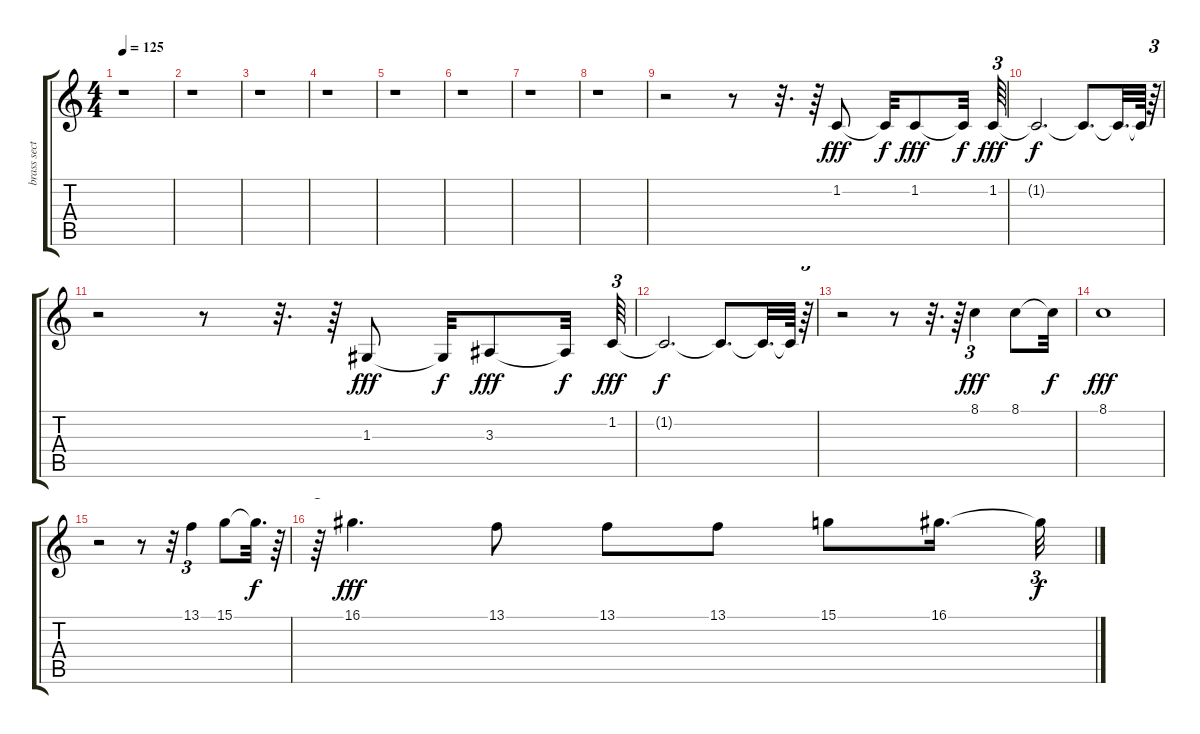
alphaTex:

\track ("brass section" "brass sect") {instrument trumpet}
\staff {score tabs}
\tuning (E4 B3 G3 D3 A2 E2) {hide}
\ts (4 4)
\tempo 125
\clef g2
\ks c
r.1{dy f} |
r.1 |
r.1 |
r.1 |
r.1 |
r.1 |
r.1 |
r.1 |
r.2 r.8 r.32{d} r.64 1.2.8{dy fff} 1.2{t}.32{dy f} 1.2.8{dy fff} 1.2{t}.32{dy f} 1.2.64{tu (3 2) dy fff} |
1.2{t}.2{d dy f} 1.2{t}.8{d} 1.2{t}.32{d} 1.2{t}.64 r.64{tu (3 2)} |
r.2 r.8 r.32{d} r.64 1.3.8{dy fff} 1.3{t}.32{dy f} 3.3.8{dy fff} 3.3{t}.32{dy f} 1.2.64{tu (3 2) dy fff} |
1.2{t}.2{d dy f} 1.2{t}.8{d} 1.2{t}.32{d} 1.2{t}.64 r.64{tu (3 2)} |
r.2 r.8 r.32{d} r.64 8.1.4{tu (3 2) dy fff} 8.1.8 8.1{t}.32{dy f} |
8.1.1{dy fff} |
r.2 r.8 r.32 13.1.4{tu (3 2)} 15.1.8 15.1{t}.32{d dy f} r.64 |
r.64{tu (3 2)} 16.1.4{d dy fff} 13.1.8 13.1.8 13.1.8 15.1.8 16.1.16{d} 16.1{t}.32{tu (3 2) dy f}
